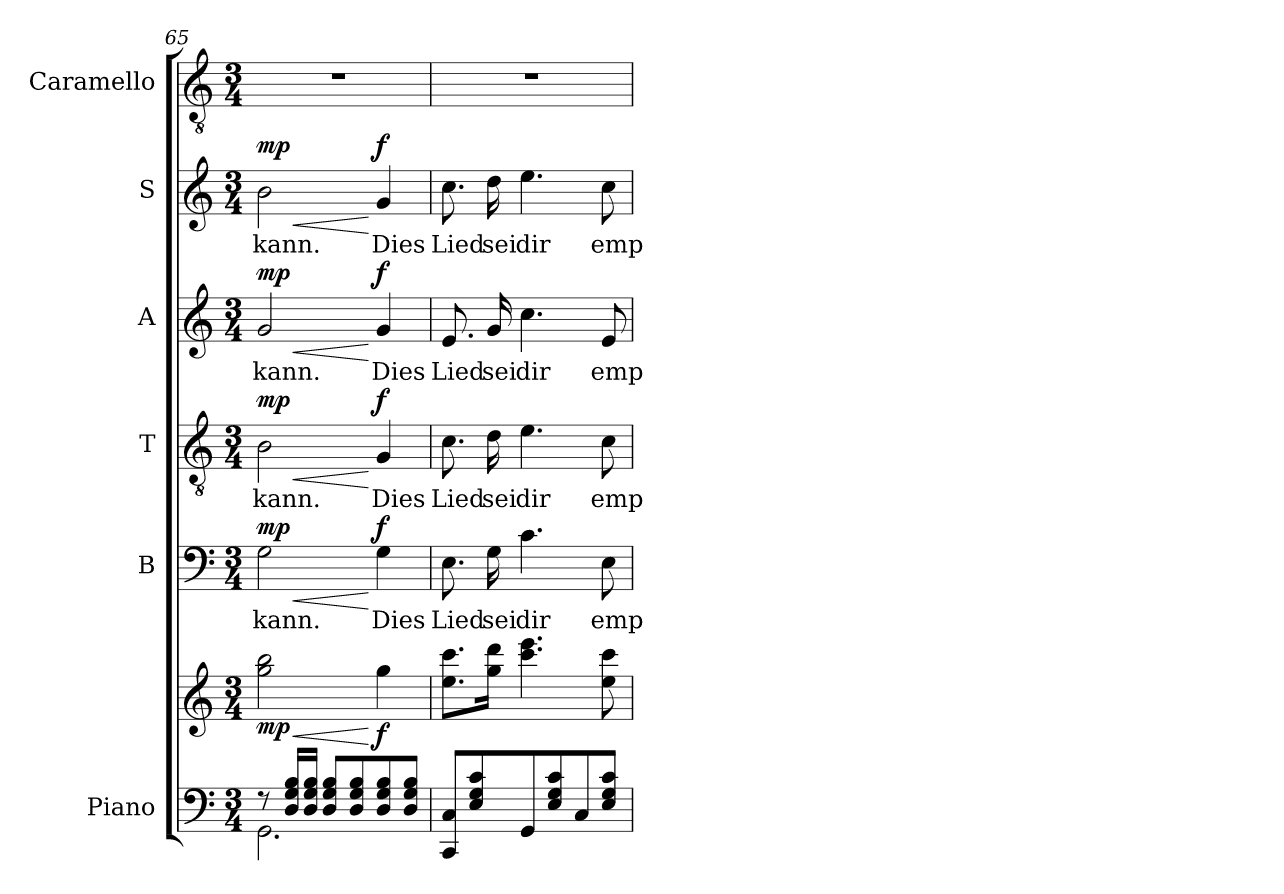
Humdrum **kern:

**kern	**kern	**dynam	**kern	**text	**dynam	**kern	**text	**dynam	**kern	**text	**dynam	**kern	**text	**dynam	**kern
*part6	*part6	*part6	*part5	*part5	*part5	*part4	*part4	*part4	*part3	*part3	*part3	*part2	*part2	*part2	*part1
*staff7	*staff6	*staff6/7	*staff5	*staff5	*staff5	*staff4	*staff4	*staff4	*staff3	*staff3	*staff3	*staff2	*staff2	*staff2	*staff1
*I"Piano	*	*	*I"B	*	*	*I"T	*	*	*I"A	*	*	*I"S	*	*	*I"Caramello
*I'Pno	*	*	*I'B	*	*	*I'T	*	*	*I'A	*	*	*I'S	*	*	*
!!LO:LB:g=z
*clefF4	*clefG2	*	*clefF4	*	*	*clefGv2	*	*	*clefG2	*	*	*clefG2	*	*	*clefGv2
*k[]	*k[]	*	*k[]	*	*	*k[]	*	*	*k[]	*	*	*k[]	*	*	*k[]
*M3/4	*M3/4	*	*M3/4	*	*	*M3/4	*	*	*M3/4	*	*	*M3/4	*	*	*M3/4
=65	=65	=65	=65	=65	=65	=65	=65	=65	=65	=65	=65	=65	=65	=65	=65
*^	*	*	*	*	*	*	*	*	*	*	*	*	*	*	*
!	!	!	!LO:HP:b	!	!LO:LY:b	!LO:HP:b	!	!LO:LY:b	!LO:HP:b	!	!LO:LY:b	!LO:HP:b	!	!LO:LY:b	!LO:HP:b	!
!	!	!	!LO:DY:n=1:b	!	!	!LO:DY:n=1:a	!	!	!LO:DY:n=1:a	!	!	!LO:DY:n=1:a	!	!	!LO:DY:n=1:a	!
8rF	2.GG\	2gg\ 2bb\	< mp	2G\	kann.	< mp	2B\	kann.	< mp	2g/	kann.	< mp	2b\	kann.	< mp	2.r
16D/ 16G/ 16B/LL	.	.	.	.	.	.	.	.	.	.	.	.	.	.	.	.
16D/ 16G/ 16B/JJ	.	.	.	.	.	.	.	.	.	.	.	.	.	.	.	.
8D/ 8G/ 8B/L	.	.	.	.	.	.	.	.	.	.	.	.	.	.	.	.
8D/ 8G/ 8B/	.	.	.	.	.	.	.	.	.	.	.	.	.	.	.	.
!	!	!	!LO:DY:n=2:b	!	!LO:LY:b	!LO:DY:n=2:a	!	!LO:LY:b	!LO:DY:n=2:a	!	!LO:LY:b	!LO:DY:n=2:a	!	!LO:LY:b	!LO:DY:n=2:a	!
8D/ 8G/ 8B/	.	4gg\	[ f	4G\	Dies	[ f	4G/	Dies	[ f	4g/	Dies	[ f	4g/	Dies	[ f	.
8D/ 8G/ 8B/J	.	.	.	.	.	.	.	.	.	.	.	.	.	.	.	.
*v	*v	*	*	*	*	*	*	*	*	*	*	*	*	*	*	*
=66	=66	=66	=66	=66	=66	=66	=66	=66	=66	=66	=66	=66	=66	=66	=66
!	!	!	!	!LO:LY:b	!	!	!LO:LY:b	!	!	!LO:LY:b	!	!	!LO:LY:b	!	!
8CC/ 8C/L	8.ee\ 8.ccc\L	.	8.E\	Lied	.	8.c\	Lied	.	8.e/	Lied	.	8.cc\	Lied	.	2.r
8E/ 8G/ 8c/	.	.	.	.	.	.	.	.	.	.	.	.	.	.	.
!	!	!	!	!LO:LY:b	!	!	!LO:LY:b	!	!	!LO:LY:b	!	!	!LO:LY:b	!	!
.	16gg\ 16ddd\Jk	.	16G\	sei	.	16d\	sei	.	16g/	sei	.	16dd\	sei	.	.
!	!	!	!	!LO:LY:b	!	!	!LO:LY:b	!	!	!LO:LY:b	!	!	!LO:LY:b	!	!
8GG/	4.ccc\ 4.eee\	.	4.c\	dir	.	4.e\	dir	.	4.cc\	dir	.	4.ee\	dir	.	.
8E/ 8G/ 8c/	.	.	.	.	.	.	.	.	.	.	.	.	.	.	.
8C/	.	.	.	.	.	.	.	.	.	.	.	.	.	.	.
!	!	!	!	!LO:LY:b	!	!	!LO:LY:b	!	!	!LO:LY:b	!	!	!LO:LY:b	!	!
8E/ 8G/ 8c/J	8ee\ 8ccc\	.	8E\	emp-	.	8c\	emp-	.	8e/	emp-	.	8cc\	emp-	.	.
=	=	=	=	=	=	=	=	=	=	=	=	=	=	=	=
*-	*-	*-	*-	*-	*-	*-	*-	*-	*-	*-	*-	*-	*-	*-	*-
